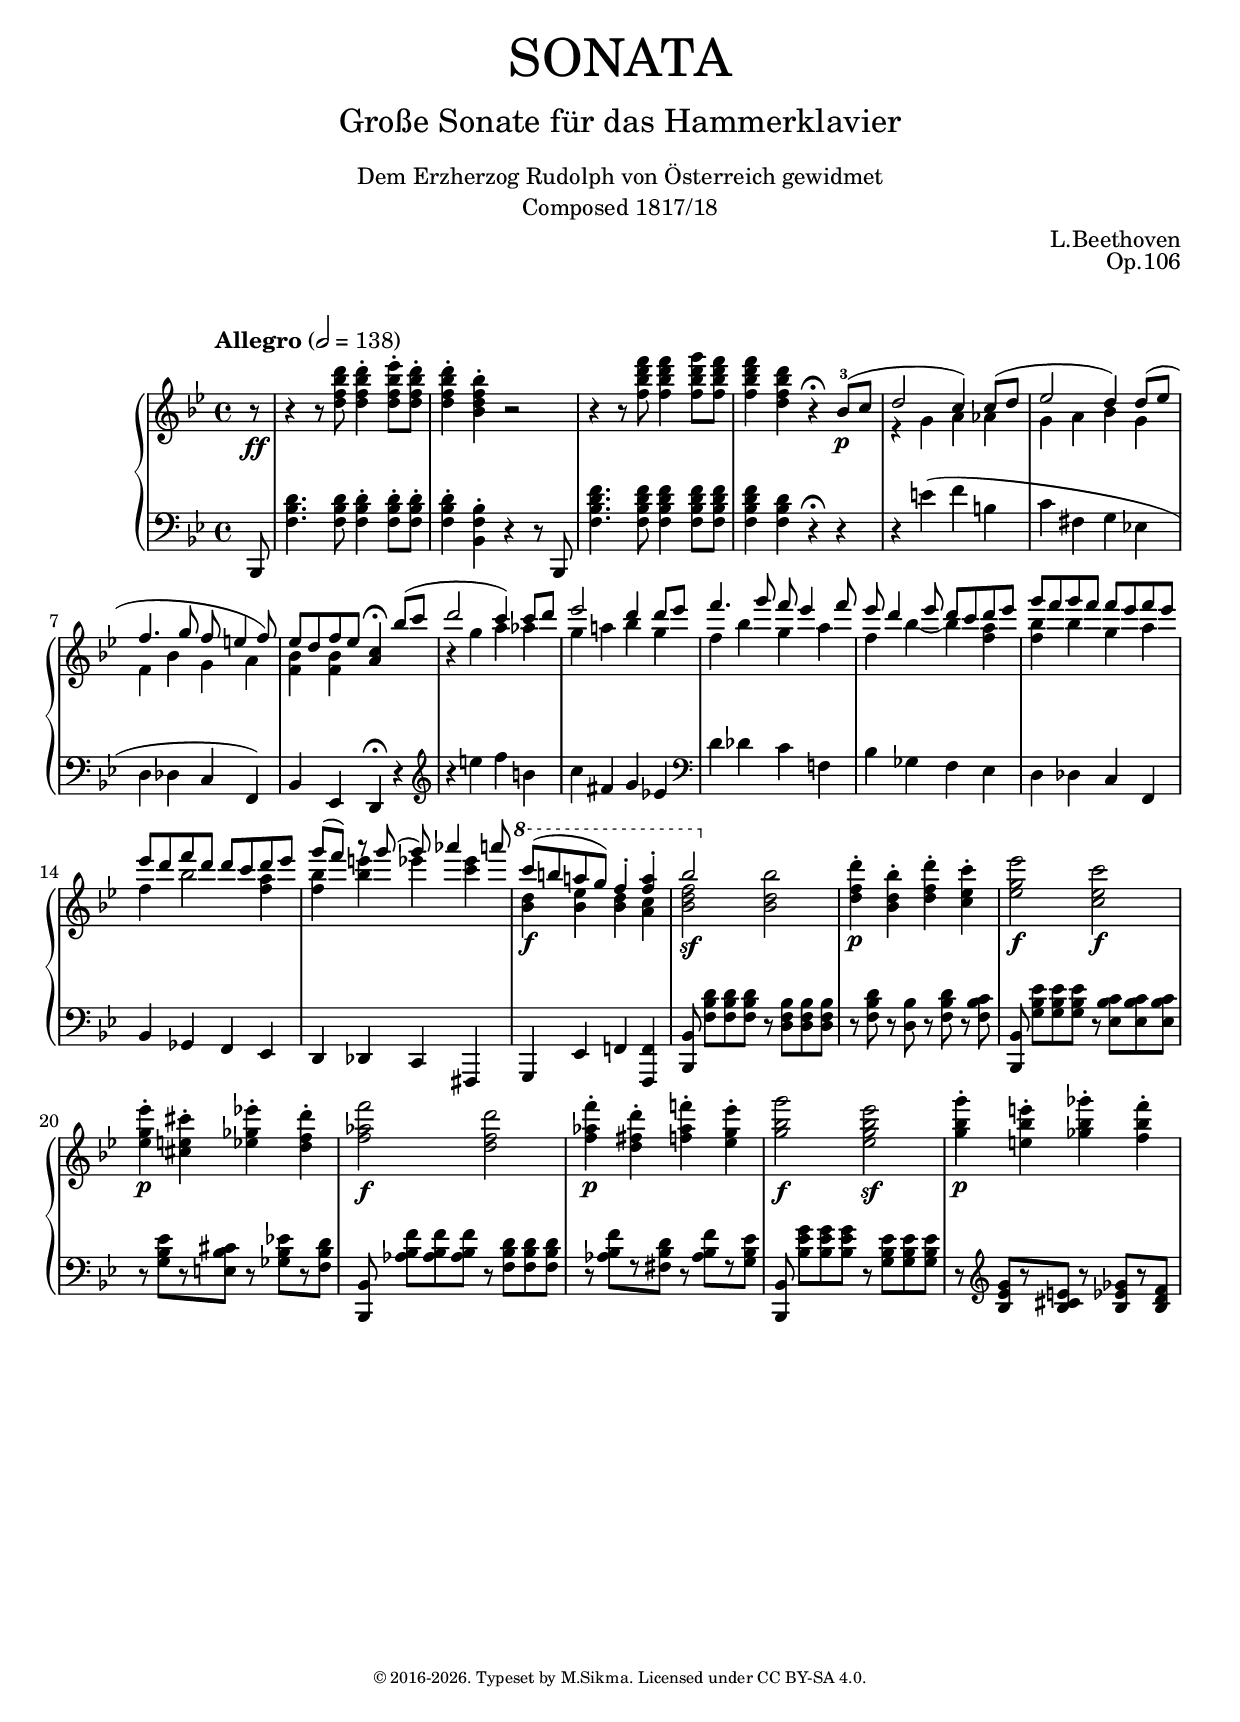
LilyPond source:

%===========================================================================
%    Piano Sonata Op.106 (L.Beethoven) - I
%===========================================================================
%
%    (C) 2016-2017, Michiel Sikma <michiel@sikma.org>
%    Licensed under CC BY-SA 4.0.
%
%---------------------------------------------------------------------------

\version "2.19.42"
\include "sonata-op106-includes.ily"

%---------------------------------------------------------------------------
%    I. Allegro
%---------------------------------------------------------------------------

one-section-one = {
  \key bes \major
  \time 4/4
  \partial 8
  \tempo "Allegro" 2 = 138
}

\bookpart {
  \paper {
    markup-system-spacing = \std-padding-page-one
    bookTitleMarkup = \std-title-markup-page-one
  }
  \header {
    title = "SONATA"
    subtitle = "Große Sonate für das Hammerklavier"
    composer = "L.Beethoven"
    opus = "Op.106"
    dedication = "Dem Erzherzog Rudolph von Österreich gewidmet"
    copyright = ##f
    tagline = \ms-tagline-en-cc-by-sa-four
  }
  \score {
    \new PianoStaff \with {
      \std-staff-spacing
    } <<
      \set PianoStaff.connectArpeggios = ##t
      %---------------------------------------------------------------------
      %    Right hand
      %---------------------------------------------------------------------
      \new Staff = "right" \with {
        \std-magnification
        \stdDynSize
        midiInstrument = "acoustic grand"
      } {
        \clef treble \relative c'' {
          \one-section-one
          r8\ff |
          r4 r8 <d f bes d>8 4-. <d f bes es>8-. <d f bes d>-. |
          4-. <bes d f bes>-. r2 |
          r4 r8 <f' bes d f>8 4 <f bes d g>8 <f bes d f> |
          4 <d f bes d>4 r4\fermata
          <<
            \relative c'' {
              bes8\p-3^( c
              |
              d2 c4) 8-[^( d]
              |
              es2 d4) 8-[^( es]
              |
              f4. g8\noBeam f e4 f8)
              |
              es8-[ d f es]
              s4 bes'8-[^( c]
              |
              d2 c4)
              c8-[ d]
              |
              es2 d4 d8-[ es]
              |
              f4. g8\noBeam f es4 f8
              |
              es8 d4 es8\noBeam d8-[ c d es]
              |
              g-[ f g f]
              f-[ es f es]
              |
              es-[ d f d]
              d-[ c d es]
              |
              g-[^( f)]
              a8\rest
              g8\noBeam^( 8) aes4 a8
              |
              \ottava #1
              \set Staff.ottavation = "8"
              c8^(-[\f b a! g]) f4-. <f a>-.
              |
              bes2\sf
              \ottava #0
            }
            \\
            \relative c' {
              s4
              |
              e4\rest g4 a as
              |
              g a bes g
              |
              f bes g a
              |
              <f bes>4 4 \stemUp <a c>4^\fermata \stemDown s4
              |
              b4\rest
              g'4 a aes
              |
              g a! bes g
              |
              f bes g a
              |
              f bes_~ bes <f a>
              |
              <f bes> bes g a
              |
              f4 bes2 <f a>4
              |
              <f bes>4 <bes e>4
              es <c es>
              |
              <bes d> <bes es> <bes d> <a c>
              |
              <bes d f>2
            }
          >>
          <bes d bes'>2
          |
          <d f d'>4-.\p <bes d bes'>-. <d f d'>-. <c es c'>-.
          |
          <es g es'>2\f <c es c'>2\f
          |
          <es g es'>4-.\p <cis e cis'>-. <es ges es'!>-. <d f d'>-.
          |
          <f aes f'>2\f
          % note: the \f is omitted here.
          % todo should it?
          <d f d'>2
          |
          <f aes f'>4-.\p <d fis d'>-. <f aes f'!>-. <es g es'>-.
          |
          <g bes g'>2\f <es g bes es>2\sf
          |
          <g bes g'>4-.\p <e bes' e>-. <ges bes ges'>-. <f bes f'>-.
          |
        }
      }
      %---------------------------------------------------------------------
      %    Left hand
      %---------------------------------------------------------------------
      \new Staff = "left" \with {
        \std-magnification
        \stdDynSize
        midiInstrument = "acoustic grand"
      } {
        \clef bass \relative c, {
          \one-section-one
          bes8 |
          <f'' bes d>4. 8 4-. 8-. 8-. |
          4-. <bes, f' bes>4-. r4 r8 bes,8 |
          <f'' bes d f>4. 8 4 8 8 |
          4 <f bes d>4 r4\fermata r4 |
          r4 e'4^( f b,
          |
          c fis, g es!
          |
          d des c f,)
          |
          bes es, d^\fermata r4
          |
          \clef treble r4 e'''4 f b,
          |
          c fis, g es!
          |
          \clef bass
          d des c f,!
          |
          bes ges f es
          |
          d des c f,
          |
          bes ges f es
          |
          d des c fis,
          |
          g es' f! <f, f'>
          |
          <bes bes'>8\noBeam
          <f'' bes d>8-[ 8 8]
          r8
          <d f bes>8-[ 8 8]
          |
          r8 <f bes d>8 r8 <d bes'> r8 <f bes d>8 r8 <f bes c>
          |
          <bes,, bes'>8\noBeam <g'' bes es>8-[ 8 8]
          r8 <es bes' c>8-[ 8 8]
          |
          % Note: previous notes were non-beamed, these are, as per first edition.
          r8 <g bes es>8-[ r8 <e bes' cis>] r8 <ges bes es!>-[ r8 <f bes d>]
          |
          <bes,, bes'>8\noBeam <aes'' bes f'>8-[ 8 8]
          r8 <f bes d>8-[ 8 8]
          |
          r8
          <aes bes f'>8-[ r8 <fis bes d>]
          r8 <aes bes f'>8-[ r8 <g bes es>]
          |
          <bes,, bes'>8\noBeam
          <bes'' es g>8-[ 8 8]
          r8
          <g bes es>8-[ 8 8]
          |
          r8
          \clef treble
          <bes es g>8-[ r8 <bes cis e>]
          r8 <bes es ges>8-[ r8 <bes d f>]
          |
        }
      }
    >>
    \layout {
      \context {
        \Score
        % Set the score to a default note value of one crotchet.
        \override SpacingSpanner.common-shortest-duration = #(ly:make-moment 1/8)
        \consists #Span_stem_engraver
      }
    }
    \midi {
      \tempo 4 = 60
    }
  }
}
